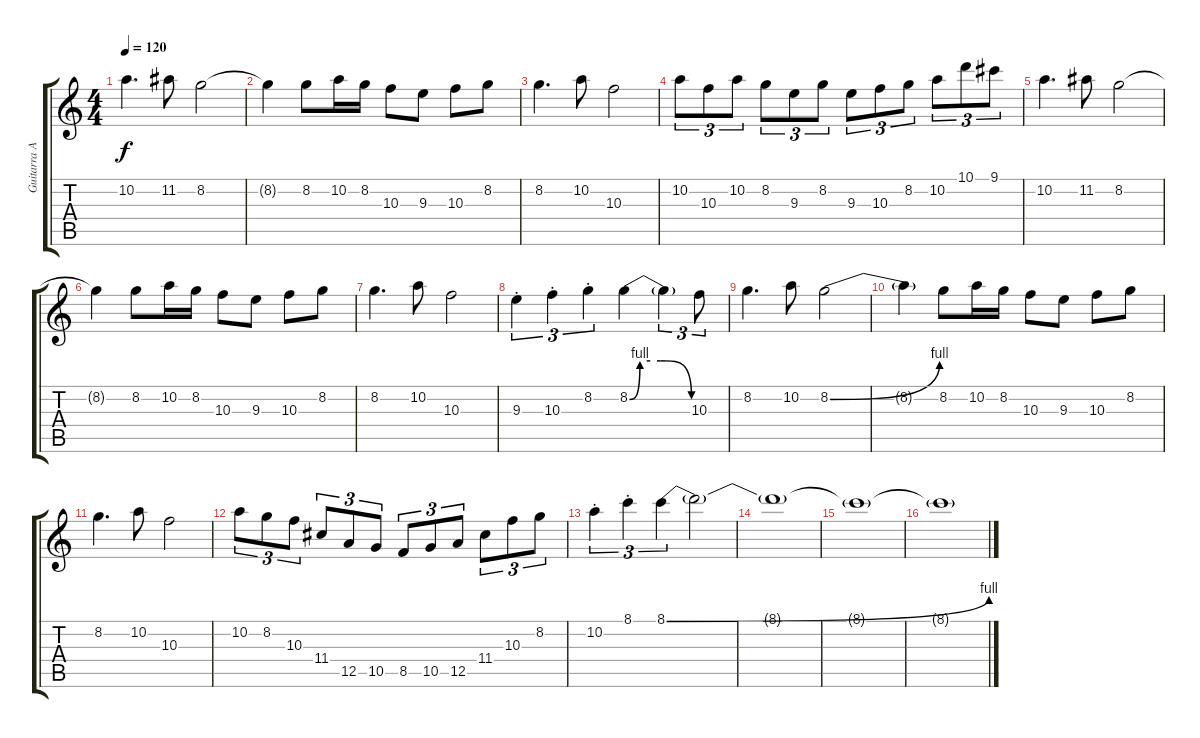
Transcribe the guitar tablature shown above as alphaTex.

\track ("Guitarra Acustica" "Guitarra A") {instrument acousticguitarsteel}
\staff {score tabs}
\tuning (E4 B3 G3 D3 A2 E2) {hide}
\ts (4 4)
\tempo 120
\clef g2
\ks c
10.2.4{d dy f} 11.2.8 8.2.2 |
8.2{t}.4 8.2.8 10.2.16 8.2.16 10.3.8 9.3.8 10.3.8 8.2.8 |
8.2.4{d} 10.2.8 10.3.2 |
10.2.8{tu (3 2)} 10.3.8{tu (3 2)} 10.2.8{tu (3 2)} 8.2.8{tu (3 2)} 9.3.8{tu (3 2)} 8.2.8{tu (3 2)} 9.3.8{tu (3 2)} 10.3.8{tu (3 2)} 8.2.8{tu (3 2)} 10.2.8{tu (3 2)} 10.1.8{tu (3 2)} 9.1.8{tu (3 2)} |
10.2.4{d} 11.2.8 8.2.2 |
8.2{t}.4 8.2.8 10.2.16 8.2.16 10.3.8 9.3.8 10.3.8 8.2.8 |
8.2.4{d} 10.2.8 10.3.2 |
9.3{st}.4{tu (3 2)} 10.3{st}.4{tu (3 2)} 8.2{st}.4{tu (3 2)} 8.2{be (custom 0 0 10 4 20 4 30 4 35 4 60 0)}.4 8.2{t}.4{tu (3 2)} 10.3.8{tu (3 2)} |
8.2.4{d} 10.2.8 8.2{be (bend 0 0 60 4)}.2 |
8.2{t}.4 8.2.8 10.2.16 8.2.16 10.3.8 9.3.8 10.3.8 8.2.8 |
8.2.4{d} 10.2.8 10.3.2 |
10.2.8{tu (3 2)} 8.2.8{tu (3 2)} 10.3.8{tu (3 2)} 11.4.8{tu (3 2)} 12.5.8{tu (3 2)} 10.5.8{tu (3 2)} 8.5.8{tu (3 2)} 10.5.8{tu (3 2)} 12.5.8{tu (3 2)} 11.4.8{tu (3 2)} 10.3.8{tu (3 2)} 8.2.8{tu (3 2)} |
10.2{st}.4{tu (3 2)} 8.1{st}.4{tu (3 2)} 8.1{be (bend 0 0 60 4)}.4{tu (3 2) volume 0} 8.1{t}.2 |
8.1{t}.1 |
8.1{t}.1 |
8.1{t}.1
